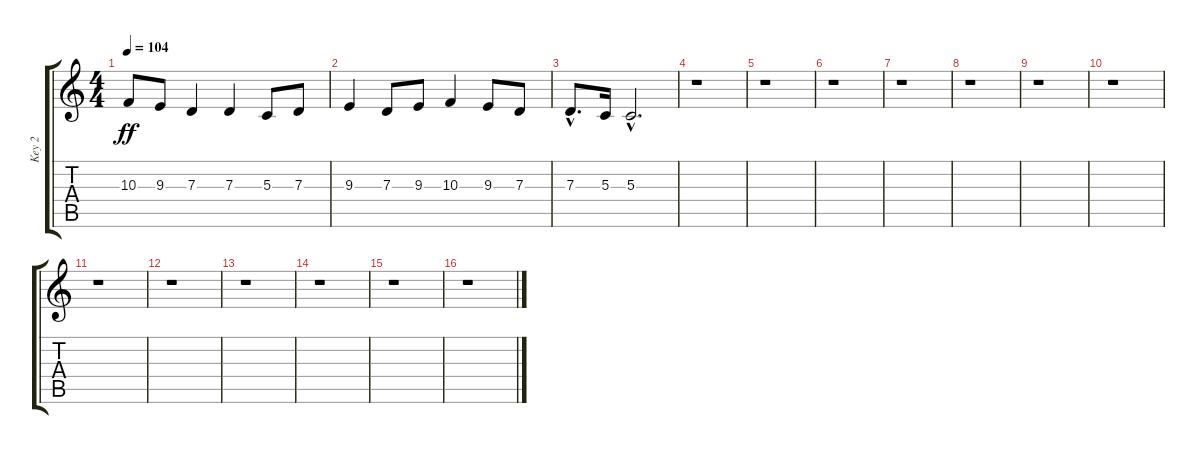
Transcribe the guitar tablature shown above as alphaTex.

\track ("Key 2" "Key 2") {instrument fx4atmosphere}
\staff {score tabs}
\tuning (E4 B3 G3 D3 A2 E2) {hide}
\ts (4 4)
\tempo 104
\clef g2
\ks c
10.3.8{dy ff} 9.3.8 7.3.4 7.3.4 5.3.8 7.3.8 |
9.3.4 7.3.8 9.3.8 10.3.4 9.3.8 7.3.8 |
7.3{hac}.8{d} 5.3.16 5.3{hac}.2{d} |
r.1 |
r.1 |
r.1 |
r.1 |
r.1 |
r.1 |
r.1 |
r.1 |
r.1 |
r.1 |
r.1 |
r.1 |
r.1
